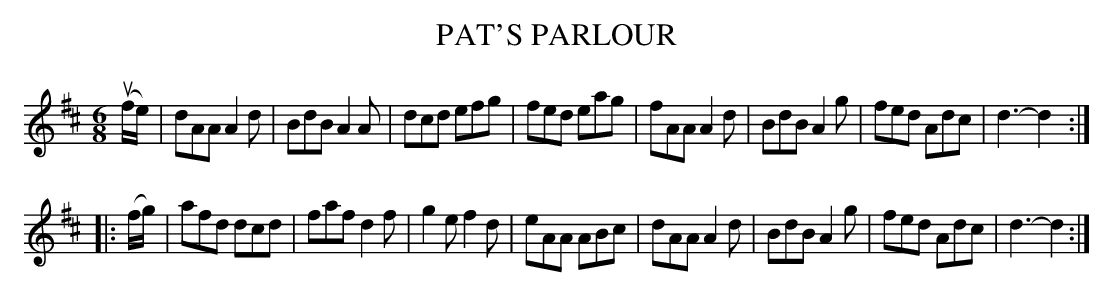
X:1
T: PAT'S PARLOUR
M: 6/8
L: 1/8
K: D
(uf/e/) |\
dAA A2d | BdB A2A | dcd efg | fed eag |\
fAA A2d | BdB A2g | fed Adc | d3- d2 :|
|: (f/g/) |\
afd dcd | faf d2f | g2e f2d | eAA ABc |\
dAA A2d | BdB A2g | fed Adc | d3- d2 :|
